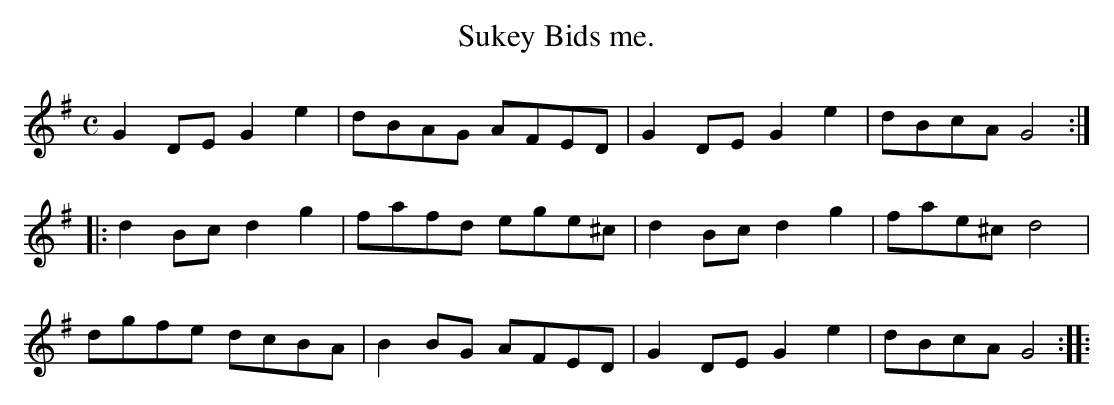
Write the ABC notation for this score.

X:1
T:Sukey Bids me.
M:C
L:1/8
K:G
G2DE G2e2|dBAG AFED |G2DE G2e2|dBcA  G4:|
|:d2Bc d2g2|fafd ege^c|d2Bc d2g2|fae^c d4 |
dgfe dcBA|B2BG AFED |G2DE G2e2|dBcA  G4:|
|:
